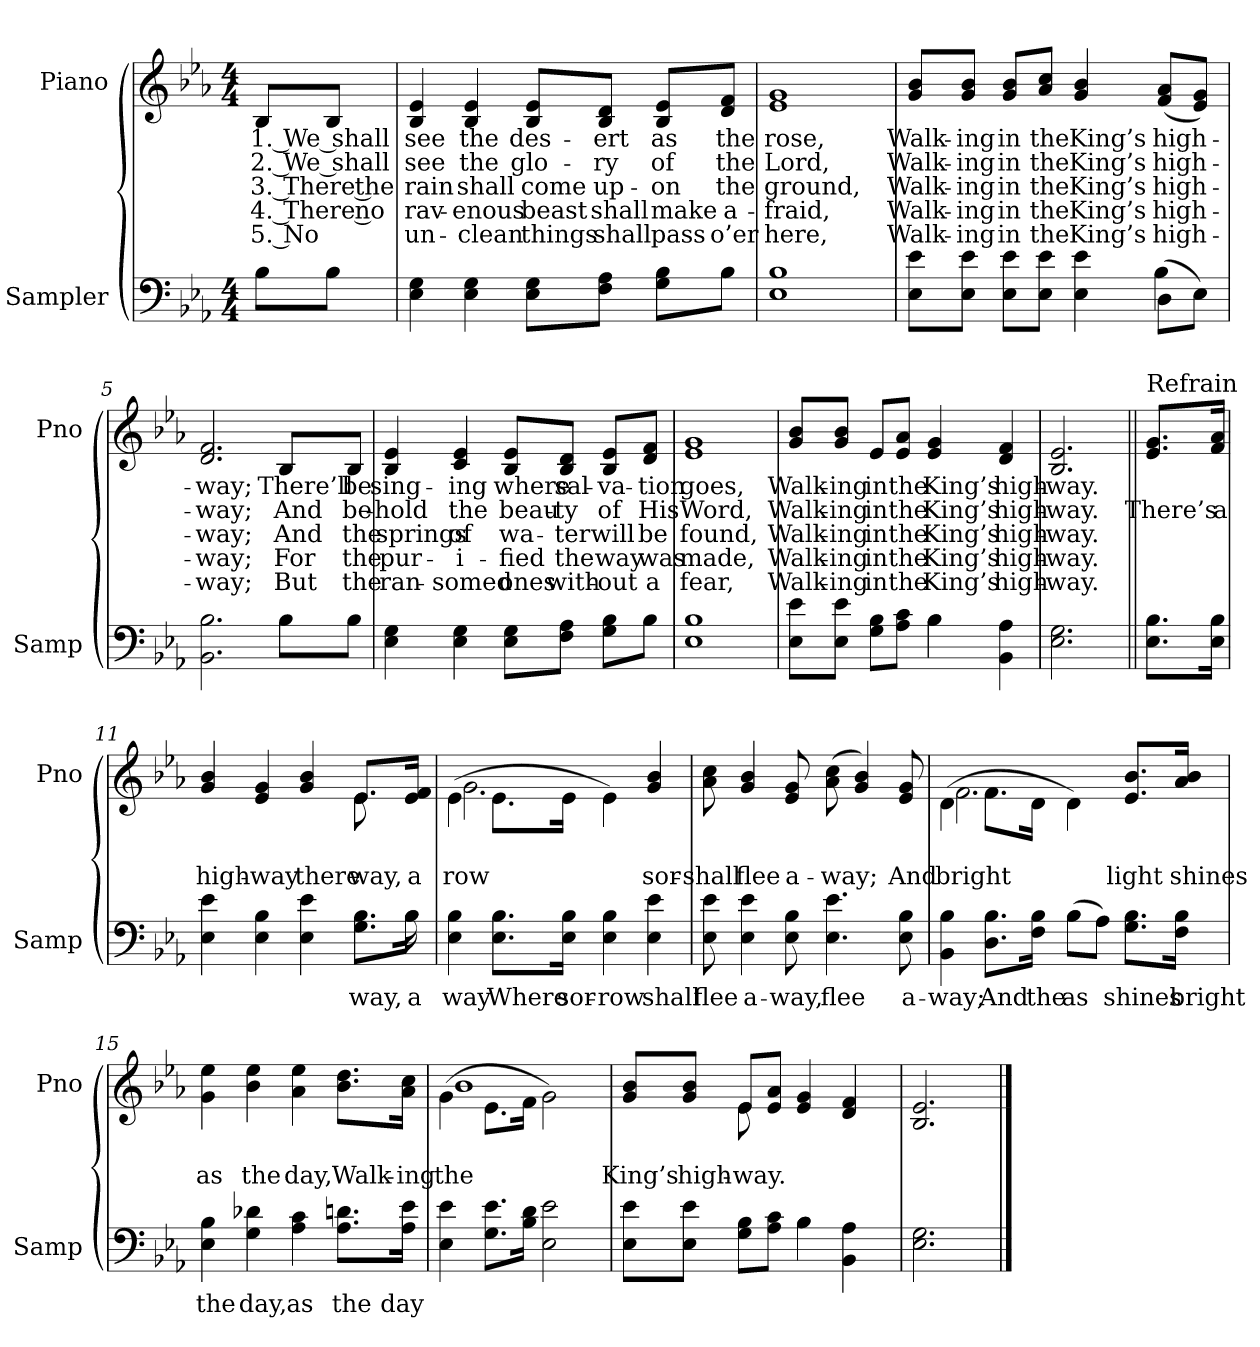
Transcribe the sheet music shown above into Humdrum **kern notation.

**kern	**text	**kern	**text	**text	**text	**text	**text
*part2	*part2	*part1	*part1	*part1	*part1	*part1	*part1
*staff2	*staff2	*staff1	*staff1	*staff1	*staff1	*staff1	*staff1
*I"Sampler	*	*I"Piano	*	*	*	*	*
*I'Samp	*	*I'Pno	*	*	*	*	*
*clefF4	*	*clefG2	*	*	*	*	*
*k[b-e-a-]	*	*k[b-e-a-]	*	*	*	*	*
*E-:	*	*E-:	*	*	*	*	*
*M4/4	*	*M4/4	*	*	*	*	*
=1	=1	=1	=1	=1	=1	=1	=1
8B-\L	.	8B-/L	1. We shall	2. We shall	3. There the	4. There no	5. No
8B-\J	.	8B-/J	.	.	.	.	.
=2	=2	=2	=2	=2	=2	=2	=2
4E- 4G	.	4B- 4e-	see	see	rain	rav-	un-
4E- 4G	.	4B- 4e-	the	the	shall	-enous	-clean
8E-\ 8G\L	.	8B-/ 8e-/L	des-	glo-	come	beast	things
8F\ 8A-\J	.	8B-/ 8d/J	-ert	-ry	up-	shall	shall
8G\ 8B-\L	.	8B-/ 8e-/L	as	of	-on	make	pass
8B-\J	.	8d/ 8f/J	the	the	the	a-	o’er
=3	=3	=3	=3	=3	=3	=3	=3
1E- 1B-	.	1e- 1g	rose,	Lord,	ground,	-fraid,	here,
=4	=4	=4	=4	=4	=4	=4	=4
*^	*	*	*	*	*	*	*
8E-\ 8e-\L	2.ryy	.	8g/ 8b-/L	Walk-	Walk-	Walk-	Walk-	Walk-
8E-\ 8e-\J	.	.	8g/ 8b-/J	-ing	-ing	-ing	-ing	-ing
8E-\ 8e-\L	.	.	8g/ 8b-/L	in	in	in	in	in
8E-\ 8e-\J	.	.	8a-/ 8cc/J	the	the	the	the	the
4E- 4e-	.	.	4g 4b-	King’s	King’s	King’s	King’s	King’s
(8D\L	4B-	.	(8f/ 8a-/L	high-	high-	high-	high-	high-
8E-\J)	.	.	8e-/ 8g/J)	.	.	.	.	.
*v	*v	*	*	*	*	*	*	*
=5	=5	=5	=5	=5	=5	=5	=5
2.BB- 2.B-	.	2.d 2.f	-way;	-way;	-way;	-way;	-way;
8B-\L	.	8B-/L	There’ll	And	And	For	But
8B-\J	.	8B-/J	be	be-	the	the	the
=6	=6	=6	=6	=6	=6	=6	=6
4E- 4G	.	4B- 4e-	sing-	-hold	springs	pur-	ran-
4E- 4G	.	4c 4e-	-ing	the	of	-i-	-somed
8E-\ 8G\L	.	8B-/ 8e-/L	where	beau-	wa-	-fied	ones
8F\ 8A-\J	.	8B-/ 8d/J	sal-	-ty	-ter	the	with-
8G\ 8B-\L	.	8B-/ 8e-/L	-va-	of	will	way	-out
8B-\J	.	8d/ 8f/J	-tion	His	be	was	a
=7	=7	=7	=7	=7	=7	=7	=7
1E- 1B-	.	1e- 1g	goes,	Word,	found,	made,	fear,
=8	=8	=8	=8	=8	=8	=8	=8
*^	*	*	*	*	*	*	*
8E-\ 8e-\L	2ryy	.	8g/ 8b-/L	Walk-	Walk-	Walk-	Walk-	Walk-
8E-\ 8e-\J	.	.	8g/ 8b-/J	-ing	-ing	-ing	-ing	-ing
8G\ 8B-\L	.	.	8e-/L	in	in	in	in	in
8A-\ 8c\J	.	.	8e-/ 8a-/J	the	the	the	the	the
4B-\	4B-	.	4e- 4g	King’s	King’s	King’s	King’s	King’s
4BB- 4A-	4ryy	.	4d 4f	high-	high-	high-	high-	high-
*v	*v	*	*	*	*	*	*	*
=9	=9	=9	=9	=9	=9	=9	=9
2.E- 2.G	.	2.B- 2.e-	-way.	-way.	-way.	-way.	-way.
=10||	=10||	=10||	=10||	=10||	=10||	=10||	=10||
!	!	!LO:TX:t=Refrain	!	!	!	!	!
8.E-\ 8.B-\L	.	8.e-/ 8.g/L	.	There’s	.	.	.
16E-\ 16B-\Jk	.	16f/ 16a-/Jk	.	a	.	.	.
=11	=11	=11	=11	=11	=11	=11	=11
*^	*	*^	*	*	*	*	*
4E- 4e-	2...ryy	.	4g 4b-	2.ryy	.	high-	.	.	.
4E- 4B-	.	.	4e- 4g	.	.	-way	.	.	.
4E- 4e-	.	.	4g 4b-	.	.	there	.	.	.
8.G\ 8.B-\L	.	way,	8.e-/L	8.e-	.	way,	.	.	.
16B-\Jk	16B-	a	16e-/ 16f/Jk	16ryy	.	a	.	.	.
*v	*v	*	*	*	*	*	*	*	*
=12	=12	=12	=12	=12	=12	=12	=12	=12
4E- 4B-	way	(4e-\	2.g	.	-row	.	.	.
8.E-\ 8.B-\L	Where	8.e-\L	.	.	.	.	.	.
16E-\ 16B-\Jk	sor-	16e-\Jk	.	.	.	.	.	.
4E- 4B-	-row	4e-\)	.	.	.	.	.	.
4E- 4e-	shall	4g 4b-	4ryy	.	sor-	.	.	.
*	*	*v	*v	*	*	*	*	*
=13	=13	=13	=13	=13	=13	=13	=13
8E- 8e-	flee	8a- 8cc	.	shall	.	.	.
4E- 4e-	a-	4g 4b-	.	flee	.	.	.
8E- 8B-	-way,	8e- 8g	.	a-	.	.	.
4.E- 4.e-	flee	(8a- 8cc	.	-way;	.	.	.
.	.	4g 4b-)	.	.	.	.	.
8E- 8B-	a-	8e- 8g	.	And	.	.	.
=14	=14	=14	=14	=14	=14	=14	=14
*^	*	*^	*	*	*	*	*
4BB- 4B-	2ryy	-way;	(4d\	2.f	.	bright	.	.	.
8.D\ 8.B-\L	.	And	8.f\L	.	.	.	.	.	.
16F\ 16B-\Jk	.	the	16d\Jk	.	.	.	.	.	.
(8B-\L	4B-	as	4d\)	.	.	.	.	.	.
8A-\J)	.	.	.	.	.	.	.	.	.
8.G\ 8.B-\L	4ryy	shines	8.e-/ 8.b-/L	4ryy	.	light	.	.	.
16F\ 16B-\Jk	.	bright	16a-/ 16b-/Jk	.	.	shines	.	.	.
*v	*v	*	*	*	*	*	*	*	*
*	*	*v	*v	*	*	*	*	*
=15	=15	=15	=15	=15	=15	=15	=15
4E- 4B-	the	4g 4ee-	.	as	.	.	.
4G 4d-X	day,	4b- 4ee-	.	the	.	.	.
4A- 4c	as	4a- 4ee-	.	day,	.	.	.
8.A-\ 8.dn\L	the	8.b-\ 8.dd\L	.	Walk-	.	.	.
16A-\ 16e-\Jk	day	16a-\ 16cc\Jk	.	-ing	.	.	.
=16	=16	=16	=16	=16	=16	=16	=16
*	*	*^	*	*	*	*	*
4E- 4e-	.	(4g\	1b-	.	the	.	.	.
8.G\ 8.e-\L	.	8.e-\L	.	.	.	.	.	.
16B-\ 16d\Jk	.	16f\Jk	.	.	.	.	.	.
2E- 2e-	.	2g\)	.	.	.	.	.	.
=17	=17	=17	=17	=17	=17	=17	=17	=17
*^	*	*	*	*	*	*	*	*
8E-\ 8e-\L	2ryy	.	8g/ 8b-/L	4ryy	.	King’s	.	.	.
8E-\ 8e-\J	.	.	8g/ 8b-/J	.	.	high-	.	.	.
8G\ 8B-\L	.	.	8e-/L	8e-	.	-way.	.	.	.
8A-\ 8c\J	.	.	8e-/ 8a-/J	2ryy	.	.	.	.	.
4B-\	4B-	.	4e- 4g	.	.	.	.	.	.
4BB- 4A-	4ryy	.	4d 4f	.	.	.	.	.	.
.	.	.	.	8ryy	.	.	.	.	.
*v	*v	*	*	*	*	*	*	*	*
*	*	*v	*v	*	*	*	*	*
=18	=18	=18	=18	=18	=18	=18	=18
2.E- 2.G	.	2.B- 2.e-	.	.	.	.	.
==	==	==	==	==	==	==	==
*-	*-	*-	*-	*-	*-	*-	*-
